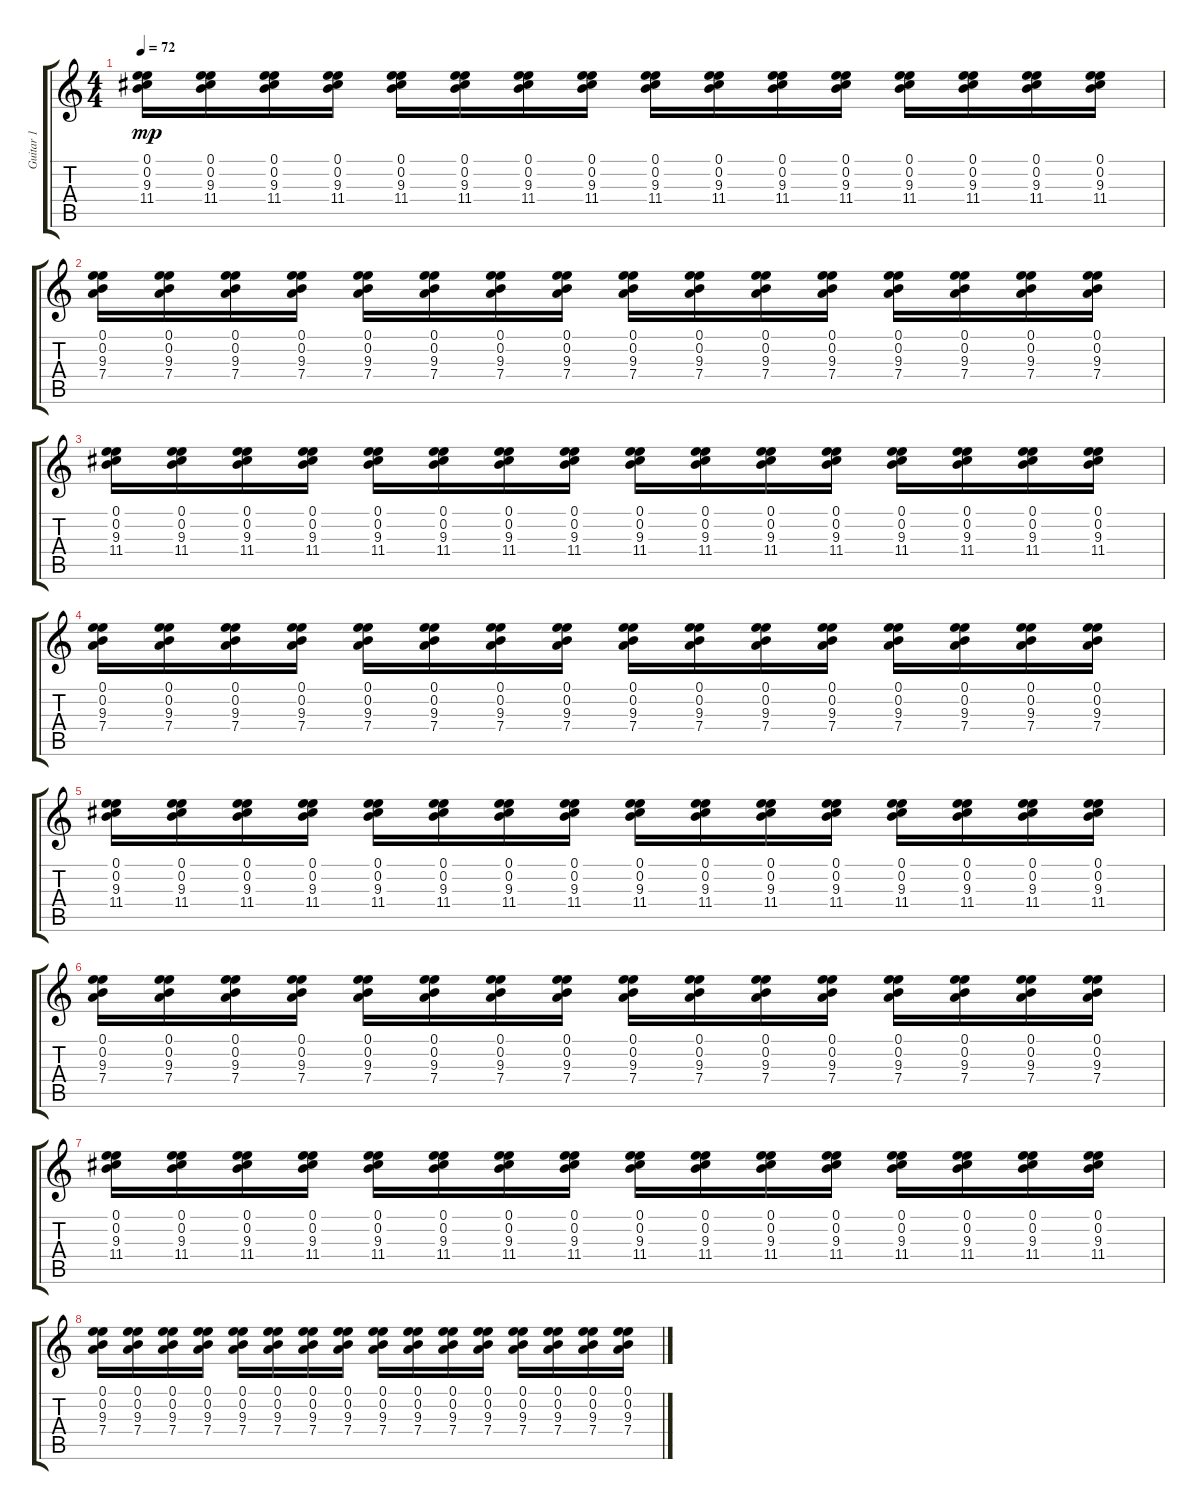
\track ("Guitar 1" "Guitar 1") {instrument acousticguitarsteel}
\staff {score tabs}
\tuning (E4 B3 G3 D3 A2 E2) {hide}
\ts (4 4)
\tempo 72
\clef g2
\ks c
(0.1 0.2 9.3 11.4).16{dy mp} (0.1 0.2 9.3 11.4).16 (0.1 0.2 9.3 11.4).16 (0.1 0.2 9.3 11.4).16 (0.1 0.2 9.3 11.4).16 (0.1 0.2 9.3 11.4).16 (0.1 0.2 9.3 11.4).16 (0.1 0.2 9.3 11.4).16 (0.1 0.2 9.3 11.4).16 (0.1 0.2 9.3 11.4).16 (0.1 0.2 9.3 11.4).16 (0.1 0.2 9.3 11.4).16 (0.1 0.2 9.3 11.4).16 (0.1 0.2 9.3 11.4).16 (0.1 0.2 9.3 11.4).16 (0.1 0.2 9.3 11.4).16 |
(0.1 0.2 9.3 7.4).16 (0.1 0.2 9.3 7.4).16 (0.1 0.2 9.3 7.4).16 (0.1 0.2 9.3 7.4).16 (0.1 0.2 9.3 7.4).16 (0.1 0.2 9.3 7.4).16 (0.1 0.2 9.3 7.4).16 (0.1 0.2 9.3 7.4).16 (0.1 0.2 9.3 7.4).16 (0.1 0.2 9.3 7.4).16 (0.1 0.2 9.3 7.4).16 (0.1 0.2 9.3 7.4).16 (0.1 0.2 9.3 7.4).16 (0.1 0.2 9.3 7.4).16 (0.1 0.2 9.3 7.4).16 (0.1 0.2 9.3 7.4).16 |
(0.1 0.2 9.3 11.4).16 (0.1 0.2 9.3 11.4).16 (0.1 0.2 9.3 11.4).16 (0.1 0.2 9.3 11.4).16 (0.1 0.2 9.3 11.4).16 (0.1 0.2 9.3 11.4).16 (0.1 0.2 9.3 11.4).16 (0.1 0.2 9.3 11.4).16 (0.1 0.2 9.3 11.4).16 (0.1 0.2 9.3 11.4).16 (0.1 0.2 9.3 11.4).16 (0.1 0.2 9.3 11.4).16 (0.1 0.2 9.3 11.4).16 (0.1 0.2 9.3 11.4).16 (0.1 0.2 9.3 11.4).16 (0.1 0.2 9.3 11.4).16 |
(0.1 0.2 9.3 7.4).16 (0.1 0.2 9.3 7.4).16 (0.1 0.2 9.3 7.4).16 (0.1 0.2 9.3 7.4).16 (0.1 0.2 9.3 7.4).16 (0.1 0.2 9.3 7.4).16 (0.1 0.2 9.3 7.4).16 (0.1 0.2 9.3 7.4).16 (0.1 0.2 9.3 7.4).16 (0.1 0.2 9.3 7.4).16 (0.1 0.2 9.3 7.4).16 (0.1 0.2 9.3 7.4).16 (0.1 0.2 9.3 7.4).16 (0.1 0.2 9.3 7.4).16 (0.1 0.2 9.3 7.4).16 (0.1 0.2 9.3 7.4).16 |
(0.1 0.2 9.3 11.4).16 (0.1 0.2 9.3 11.4).16 (0.1 0.2 9.3 11.4).16 (0.1 0.2 9.3 11.4).16 (0.1 0.2 9.3 11.4).16 (0.1 0.2 9.3 11.4).16 (0.1 0.2 9.3 11.4).16 (0.1 0.2 9.3 11.4).16 (0.1 0.2 9.3 11.4).16 (0.1 0.2 9.3 11.4).16 (0.1 0.2 9.3 11.4).16 (0.1 0.2 9.3 11.4).16 (0.1 0.2 9.3 11.4).16 (0.1 0.2 9.3 11.4).16 (0.1 0.2 9.3 11.4).16 (0.1 0.2 9.3 11.4).16 |
(0.1 0.2 9.3 7.4).16 (0.1 0.2 9.3 7.4).16 (0.1 0.2 9.3 7.4).16 (0.1 0.2 9.3 7.4).16 (0.1 0.2 9.3 7.4).16 (0.1 0.2 9.3 7.4).16 (0.1 0.2 9.3 7.4).16 (0.1 0.2 9.3 7.4).16 (0.1 0.2 9.3 7.4).16 (0.1 0.2 9.3 7.4).16 (0.1 0.2 9.3 7.4).16 (0.1 0.2 9.3 7.4).16 (0.1 0.2 9.3 7.4).16 (0.1 0.2 9.3 7.4).16 (0.1 0.2 9.3 7.4).16 (0.1 0.2 9.3 7.4).16 |
(0.1 0.2 9.3 11.4).16 (0.1 0.2 9.3 11.4).16 (0.1 0.2 9.3 11.4).16 (0.1 0.2 9.3 11.4).16 (0.1 0.2 9.3 11.4).16 (0.1 0.2 9.3 11.4).16 (0.1 0.2 9.3 11.4).16 (0.1 0.2 9.3 11.4).16 (0.1 0.2 9.3 11.4).16 (0.1 0.2 9.3 11.4).16 (0.1 0.2 9.3 11.4).16 (0.1 0.2 9.3 11.4).16 (0.1 0.2 9.3 11.4).16 (0.1 0.2 9.3 11.4).16 (0.1 0.2 9.3 11.4).16 (0.1 0.2 9.3 11.4).16 |
(0.1 0.2 9.3 7.4).16 (0.1 0.2 9.3 7.4).16 (0.1 0.2 9.3 7.4).16 (0.1 0.2 9.3 7.4).16 (0.1 0.2 9.3 7.4).16 (0.1 0.2 9.3 7.4).16 (0.1 0.2 9.3 7.4).16 (0.1 0.2 9.3 7.4).16 (0.1 0.2 9.3 7.4).16 (0.1 0.2 9.3 7.4).16 (0.1 0.2 9.3 7.4).16 (0.1 0.2 9.3 7.4).16 (0.1 0.2 9.3 7.4).16 (0.1 0.2 9.3 7.4).16 (0.1 0.2 9.3 7.4).16 (0.1 0.2 9.3 7.4).16
